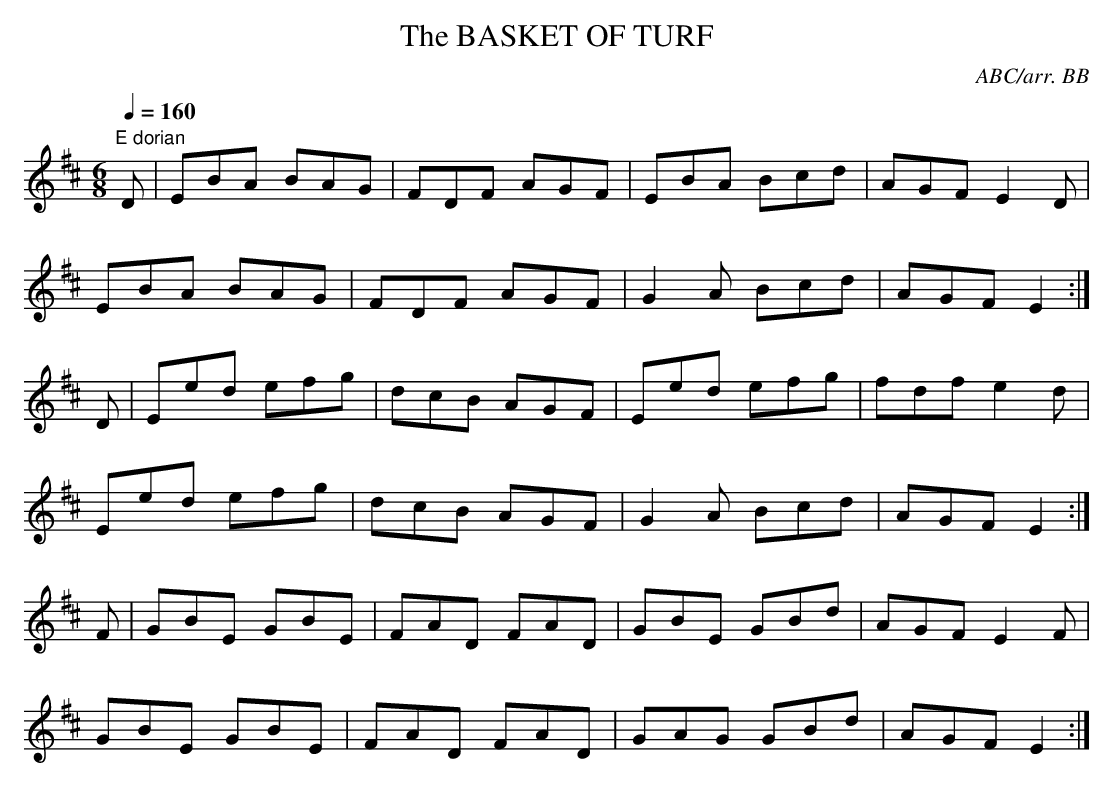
X:1
T:BASKET OF TURF, The
C:ABC/arr. BB
M:6/8
Q:1/4=160
K:D
"E dorian"
D|EBA BAG|FDF AGF|EBA Bcd|AGF E2D|
EBA BAG|FDF AGF|G2A Bcd|AGF E2:|
D|Eed efg|dcB AGF|Eed efg|fdf e2d|
Eed efg|dcB AGF|G2A Bcd|AGF E2:|
F|GBE GBE|FAD FAD|GBE GBd|AGF E2F|
GBE GBE|FAD FAD|GAG GBd|AGF E2:|
